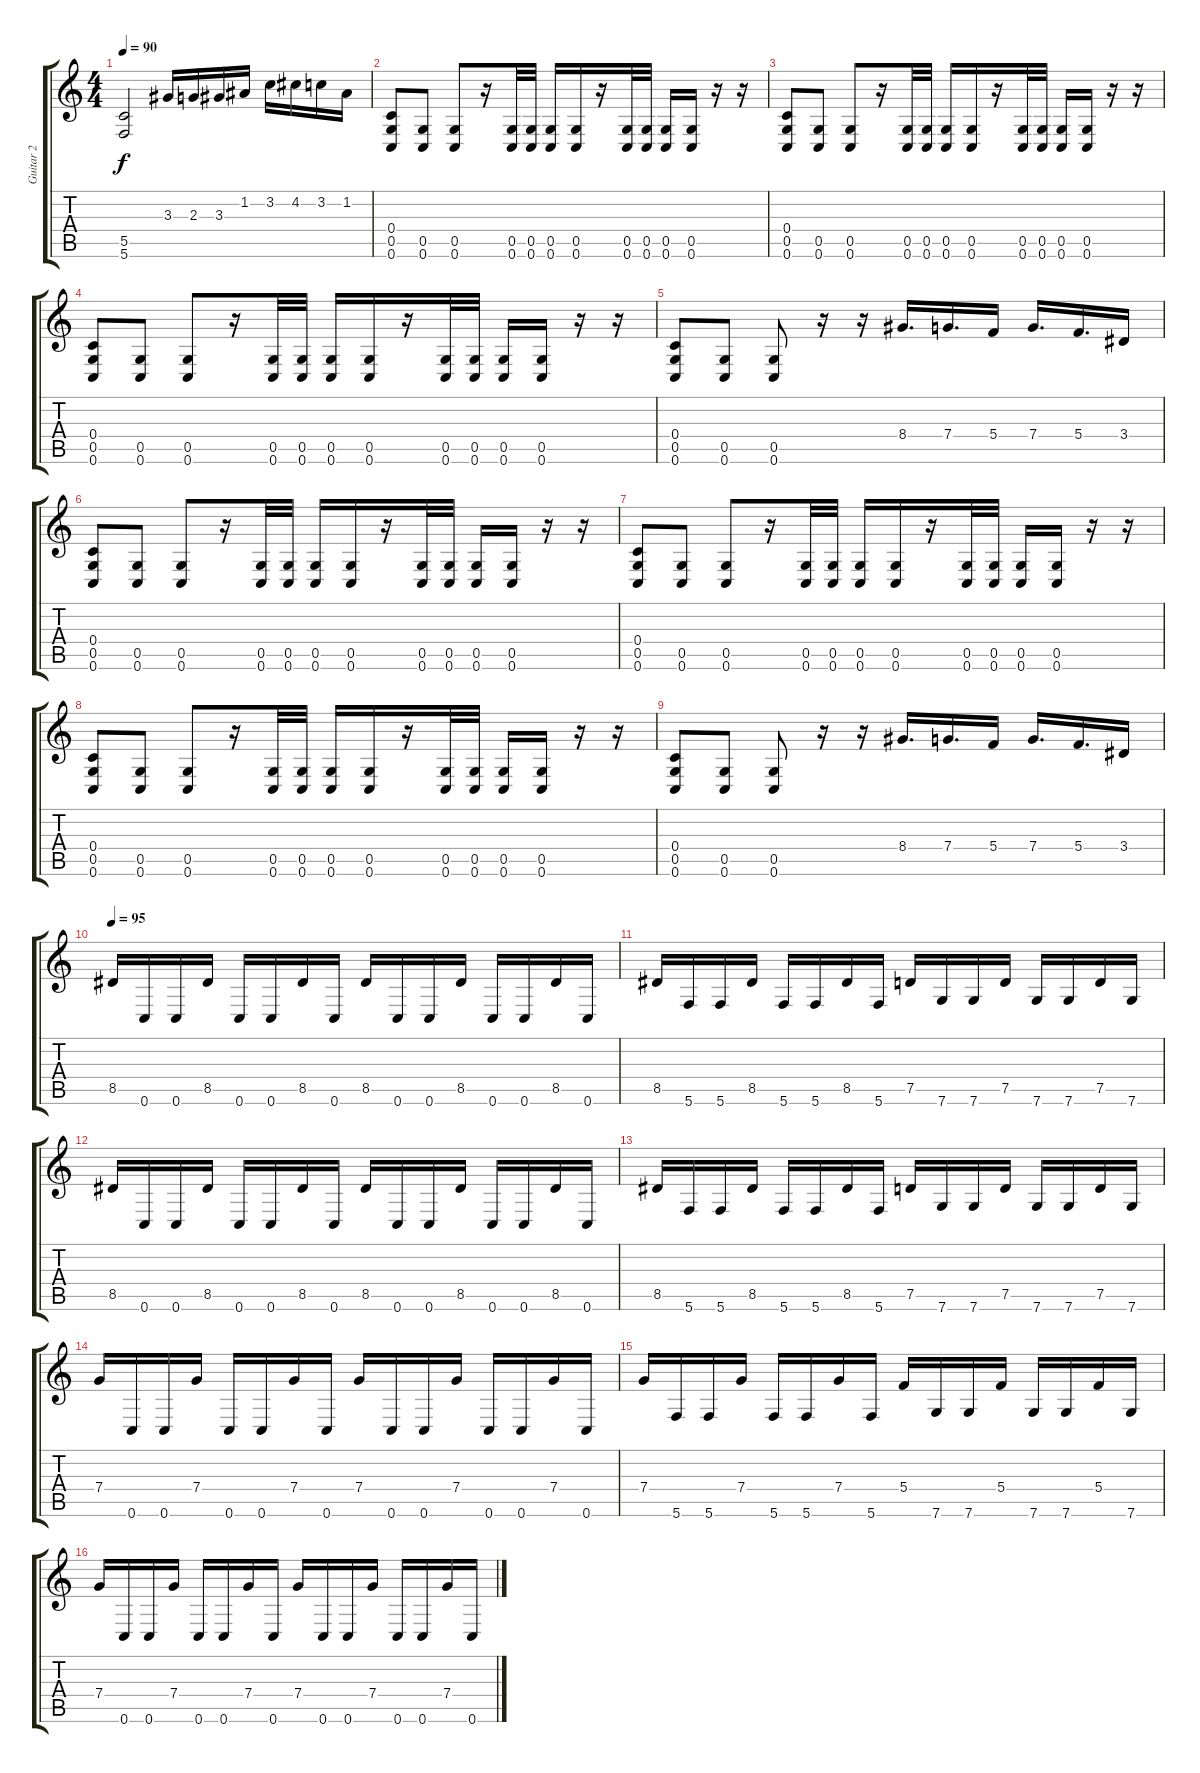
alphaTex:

\track ("Guitar 2" "Guitar 2") {instrument distortionguitar}
\staff {score tabs}
\tuning (D4 A3 F3 C3 G2 C2) {hide}
\ts (4 4)
\tempo 90
\clef g2
\ks c
(5.5 5.6).2{dy f} 3.3.16 2.3.16 3.3.16 1.2.16 3.2.16 4.2.16 3.2.16 1.2.16 |
(0.4 0.5 0.6).8 (0.5 0.6).8 (0.5 0.6).8 r.16 (0.5 0.6).32 (0.5 0.6).32 (0.5 0.6).16 (0.5 0.6).16 r.16 (0.5 0.6).32 (0.5 0.6).32 (0.5 0.6).16 (0.5 0.6).16 r.16 r.16 |
(0.4 0.5 0.6).8 (0.5 0.6).8 (0.5 0.6).8 r.16 (0.5 0.6).32 (0.5 0.6).32 (0.5 0.6).16 (0.5 0.6).16 r.16 (0.5 0.6).32 (0.5 0.6).32 (0.5 0.6).16 (0.5 0.6).16 r.16 r.16 |
(0.4 0.5 0.6).8 (0.5 0.6).8 (0.5 0.6).8 r.16 (0.5 0.6).32 (0.5 0.6).32 (0.5 0.6).16 (0.5 0.6).16 r.16 (0.5 0.6).32 (0.5 0.6).32 (0.5 0.6).16 (0.5 0.6).16 r.16 r.16 |
(0.4 0.5 0.6).8 (0.5 0.6).8 (0.5 0.6).8 r.16 r.16 8.4.16{d} 7.4.16{d} 5.4.16 7.4.16{d} 5.4.16{d} 3.4.16 |
(0.4 0.5 0.6).8 (0.5 0.6).8 (0.5 0.6).8 r.16 (0.5 0.6).32 (0.5 0.6).32 (0.5 0.6).16 (0.5 0.6).16 r.16 (0.5 0.6).32 (0.5 0.6).32 (0.5 0.6).16 (0.5 0.6).16 r.16 r.16 |
(0.4 0.5 0.6).8 (0.5 0.6).8 (0.5 0.6).8 r.16 (0.5 0.6).32 (0.5 0.6).32 (0.5 0.6).16 (0.5 0.6).16 r.16 (0.5 0.6).32 (0.5 0.6).32 (0.5 0.6).16 (0.5 0.6).16 r.16 r.16 |
(0.4 0.5 0.6).8 (0.5 0.6).8 (0.5 0.6).8 r.16 (0.5 0.6).32 (0.5 0.6).32 (0.5 0.6).16 (0.5 0.6).16 r.16 (0.5 0.6).32 (0.5 0.6).32 (0.5 0.6).16 (0.5 0.6).16 r.16 r.16 |
(0.4 0.5 0.6).8 (0.5 0.6).8 (0.5 0.6).8 r.16 r.16 8.4.16{d} 7.4.16{d} 5.4.16 7.4.16{d} 5.4.16{d} 3.4.16 |
\tempo 95
8.5.16 0.6.16 0.6.16 8.5.16 0.6.16 0.6.16 8.5.16 0.6.16 8.5.16 0.6.16 0.6.16 8.5.16 0.6.16 0.6.16 8.5.16 0.6.16 |
8.5.16 5.6.16 5.6.16 8.5.16 5.6.16 5.6.16 8.5.16 5.6.16 7.5.16 7.6.16 7.6.16 7.5.16 7.6.16 7.6.16 7.5.16 7.6.16 |
8.5.16 0.6.16 0.6.16 8.5.16 0.6.16 0.6.16 8.5.16 0.6.16 8.5.16 0.6.16 0.6.16 8.5.16 0.6.16 0.6.16 8.5.16 0.6.16 |
8.5.16 5.6.16 5.6.16 8.5.16 5.6.16 5.6.16 8.5.16 5.6.16 7.5.16 7.6.16 7.6.16 7.5.16 7.6.16 7.6.16 7.5.16 7.6.16 |
7.4.16 0.6.16 0.6.16 7.4.16 0.6.16 0.6.16 7.4.16 0.6.16 7.4.16 0.6.16 0.6.16 7.4.16 0.6.16 0.6.16 7.4.16 0.6.16 |
7.4.16 5.6.16 5.6.16 7.4.16 5.6.16 5.6.16 7.4.16 5.6.16 5.4.16 7.6.16 7.6.16 5.4.16 7.6.16 7.6.16 5.4.16 7.6.16 |
7.4.16 0.6.16 0.6.16 7.4.16 0.6.16 0.6.16 7.4.16 0.6.16 7.4.16 0.6.16 0.6.16 7.4.16 0.6.16 0.6.16 7.4.16 0.6.16
